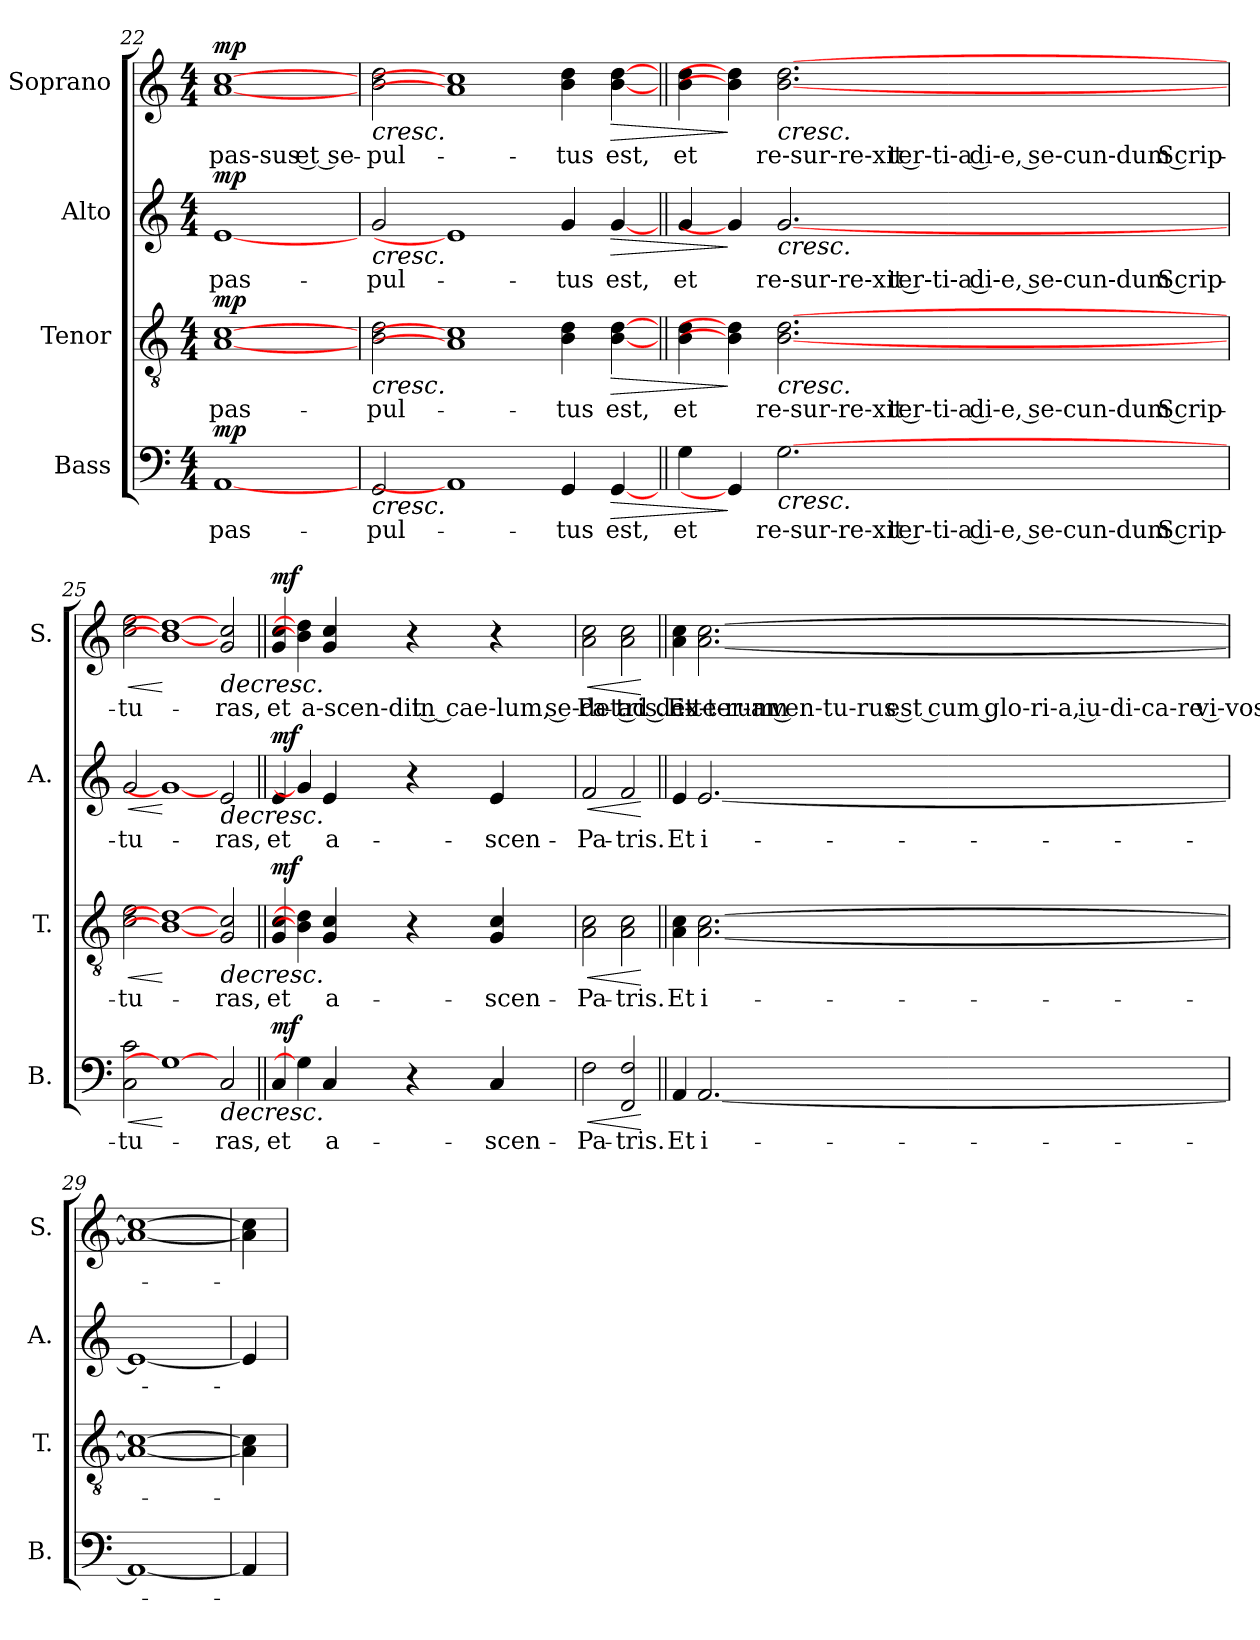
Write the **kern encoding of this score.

**kern	**text	**dynam	**kern	**text	**dynam	**kern	**text	**dynam	**kern	**text	**dynam
*part4	*part4	*part4	*part3	*part3	*part3	*part2	*part2	*part2	*part1	*part1	*part1
*staff4	*staff4	*staff4	*staff3	*staff3	*staff3	*staff2	*staff2	*staff2	*staff1	*staff1	*staff1
*I"Bass	*	*	*I"Tenor	*	*	*I"Alto	*	*	*I"Soprano	*	*
*I'B.	*	*	*I'T.	*	*	*I'A.	*	*	*I'S.	*	*
*clefF4	*	*	*clefGv2	*	*	*clefG2	*	*	*clefG2	*	*
*k[]	*	*	*k[]	*	*	*k[]	*	*	*k[]	*	*
*M4/4	*	*	*M4/4	*	*	*M4/4	*	*	*M4/4	*	*
=22	=22	=22	=22	=22	=22	=22	=22	=22	=22	=22	=22
!	!LO:LY:b	!LO:DY:a	!	!LO:LY:b	!LO:DY:a	!	!LO:LY:b	!LO:DY:a	!	!LO:LY:b	!LO:DY:a
[1AA	pas-	mp	[1A [1c	pas-	mp	[1e	pas-	mp	[1a [1cc	pas-sus et se-	mp
=23	=23	=23	=23	=23	=23	=23	=23	=23	=23	=23	=23
!	!LO:LY:b	!LO:HP:b	!	!LO:LY:b	!LO:HP:b	!	!LO:LY:b	!LO:HP:b	!	!LO:LY:b	!LO:HP:b
2GG/	-pul-	<	2B\ 2d\	-pul-	<	2g/	-pul-	<	2b\ 2dd\	-pul-	<
1AA]	.	.	1A] 1c]	.	.	1e]	.	.	1a] 1cc]	.	.
!	!LO:LY:b	!	!	!LO:LY:b	!	!	!LO:LY:b	!	!	!LO:LY:b	!
4GG/	-tus	.	4B\ 4d\	-tus	.	4g/	-tus	.	4b\ 4dd\	-tus	.
!	!LO:LY:b	!LO:HP:b	!	!LO:LY:b	!LO:HP:b	!	!LO:LY:b	!LO:HP:b	!	!LO:LY:b	!LO:HP:b
[4GG/	est,	>	[4B\ [4d\	est,	>	[4g/	est,	>	[4b\ [4dd\	est,	>
.	.	[	.	.	[	.	.	[	.	.	[
!!LO:LB:g=z
=24||	=24||	=24||	=24||	=24||	=24||	=24||	=24||	=24||	=24||	=24||	=24||
!	!LO:LY:b	!	!	!LO:LY:b	!	!	!LO:LY:b	!	!	!LO:LY:b	!
4G\	et	.	4B\ 4d\	et	.	4g/	et	.	4b\ 4dd\	et	.
4GG/]	.	]	4B\] 4d\]	.	]	4g/]	.	]	4b\] 4dd\]	.	]
!	!LO:LY:b	!LO:HP:b	!	!LO:LY:b	!LO:HP:b	!	!LO:LY:b	!LO:HP:b	!	!LO:LY:b	!LO:HP:b
[2.G	re-sur-re-xit ter-ti-a di-e, se-cun-dum Scrip--	<	[2.B [2.d	re-sur-re-xit ter-ti-a di-e, se-cun-dum Scrip--	<	[2.g	re-sur-re-xit ter-ti-a di-e, se-cun-dum Scrip--	<	[2.b [2.dd	re-sur-re-xit ter-ti-a di-e, se-cun-dum Scrip--	<
=25	=25	=25	=25	=25	=25	=25	=25	=25	=25	=25	=25
!	!LO:LY:b	!LO:HP:b	!	!LO:LY:b	!LO:HP:b	!	!LO:LY:b	!LO:HP:b	!	!LO:LY:b	!LO:HP:b
2C\ 2c\	-tu-	<	2c\ 2e\	-tu-	<	2g/	-tu-	<	2cc\ 2ee\	-tu-	<
1G_	.	[	1B_ 1d_	.	[	1g_	.	[	1b_ 1dd_	.	[
!	!LO:LY:b	!LO:HP:b	!	!LO:LY:b	!LO:HP:b	!	!LO:LY:b	!LO:HP:b	!	!LO:LY:b	!LO:HP:b
2C/	-ras,	>	2G/ 2c/	-ras,	>	2e/	-ras,	>	2g/ 2cc/	-ras,	>
.	.	[	.	.	[	.	.	[	.	.	[
!!LO:PB:g=z
=26||	=26||	=26||	=26||	=26||	=26||	=26||	=26||	=26||	=26||	=26||	=26||
!	!LO:LY:b	!LO:DY:a	!	!LO:LY:b	!LO:DY:a	!	!LO:LY:b	!LO:DY:a	!	!LO:LY:b	!LO:DY:a
4C/	et	mf	4G/ 4c/	et	mf	4e/	et	mf	4g/ 4cc/	et	mf
4G]	.	.	4B] 4d]	.	.	4g]	.	.	4b] 4dd]	.	.
!	!LO:LY:b	!	!	!LO:LY:b	!	!	!LO:LY:b	!	!	!LO:LY:b	!
4C/	a-	.	4G/ 4c/	a-	.	4e/	a-	.	4g/ 4cc/	a-scen-dit in cae-lum, se-det ad dex-ter-am-	.
4r	.	.	4r	.	.	4r	.	.	4r	.	.
!	!LO:LY:b	!	!	!LO:LY:b	!	!	!LO:LY:b	!	!	!	!
4C/	-scen-	.	4G/ 4c/	-scen-	.	4e/	-scen-	.	4r	.	.
=27	=27	=27	=27	=27	=27	=27	=27	=27	=27	=27	=27
!	!LO:LY:b	!LO:HP:b	!	!LO:LY:b	!LO:HP:b	!	!LO:LY:b	!LO:HP:b	!	!LO:LY:b	!LO:HP:b
2F\	Pa-	<	2A\ 2c\	Pa-	<	2f/	Pa-	<	2a\ 2cc\	Pa-	<
!	!LO:LY:b	!	!	!LO:LY:b	!	!	!LO:LY:b	!	!	!LO:LY:b	!
2FF/ 2F!/	-tris.	]	2A\ 2c\	-tris.	]	2f/	-tris.	]	2a\ 2cc\	-tris.	]
.	.	[	.	.	[	.	.	[	.	.	[
!!LO:LB:g=z
=28||	=28||	=28||	=28||	=28||	=28||	=28||	=28||	=28||	=28||	=28||	=28||
!	!LO:LY:b	!	!	!LO:LY:b	!	!	!LO:LY:b	!	!	!LO:LY:b	!
4AA/	Et	.	4A\ 4c\	Et	.	4e/	Et	.	4a\ 4cc\	Et	.
!	!LO:LY:b	!	!	!LO:LY:b	!	!	!LO:LY:b	!	!	!LO:LY:b	!
[2.AA	i-	.	[2.A [2.c	i-	.	[2.e	i-	.	[2.a [2.cc	i-te-rum ven-tu-rus est cum glo-ri-a, iu-di-ca-re vi-vos et mor-tu-os cu-ius reg-ni no-e-rit-	.
=29	=29	=29	=29	=29	=29	=29	=29	=29	=29	=29	=29
1AA_	.	.	1A_ 1c_	.	.	1e_	.	.	1a_ 1cc_	.	.
=30	=30	=30	=30	=30	=30	=30	=30	=30	=30	=30	=30
4AA]	.	.	4A] 4c]	.	.	4e]	.	.	4a] 4cc]	.	.
=	=	=	=	=	=	=	=	=	=	=	=
*-	*-	*-	*-	*-	*-	*-	*-	*-	*-	*-	*-
